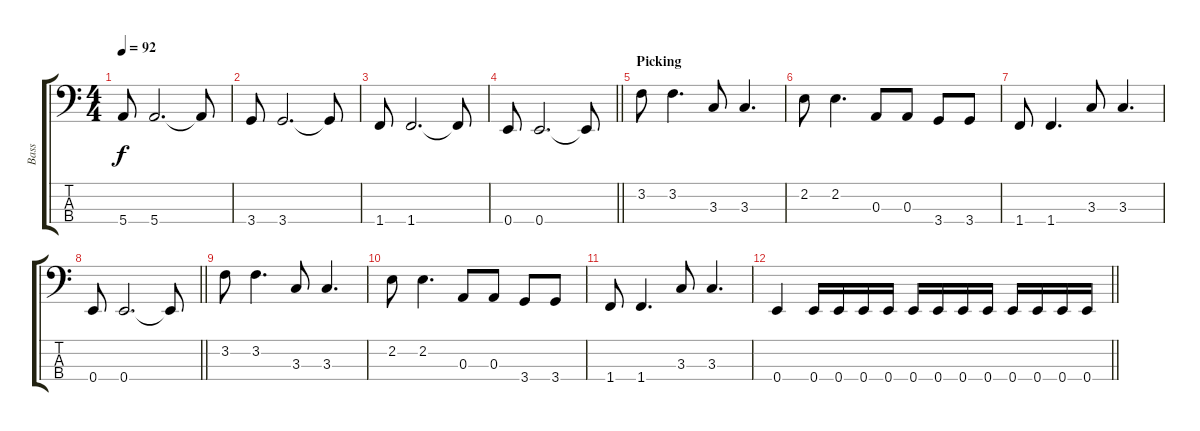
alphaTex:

\track ("Bass" "Bass") {instrument electricbassfinger}
\staff {score tabs}
\tuning (G2 D2 A1 E1) {hide}
\ts (4 4)
\tempo 92
\clef f4
\ks c
5.4.8{dy f instrument electricbassfinger} 5.4.2{d} 5.4{t}.8 |
3.4.8 3.4.2{d} 3.4{t}.8 |
1.4.8 1.4.2{d} 1.4{t}.8 |
\barLineRight lightlight
0.4.8 0.4.2{d} 0.4{t}.8 |
\section ("" "Picking")
3.2.8 3.2.4{d} 3.3.8 3.3.4{d} |
2.2.8 2.2.4{d} 0.3.8 0.3.8 3.4.8 3.4.8 |
1.4.8 1.4.4{d} 3.3.8 3.3.4{d} |
\barLineRight lightlight
0.4.8 0.4.2{d} 0.4{t}.8 |
3.2.8 3.2.4{d} 3.3.8 3.3.4{d} |
2.2.8 2.2.4{d} 0.3.8 0.3.8 3.4.8 3.4.8 |
1.4.8 1.4.4{d} 3.3.8 3.3.4{d} |
\barLineRight lightlight
0.4.4 0.4.16 0.4.16 0.4.16 0.4.16 0.4.16 0.4.16 0.4.16 0.4.16 0.4.16 0.4.16 0.4.16 0.4.16
